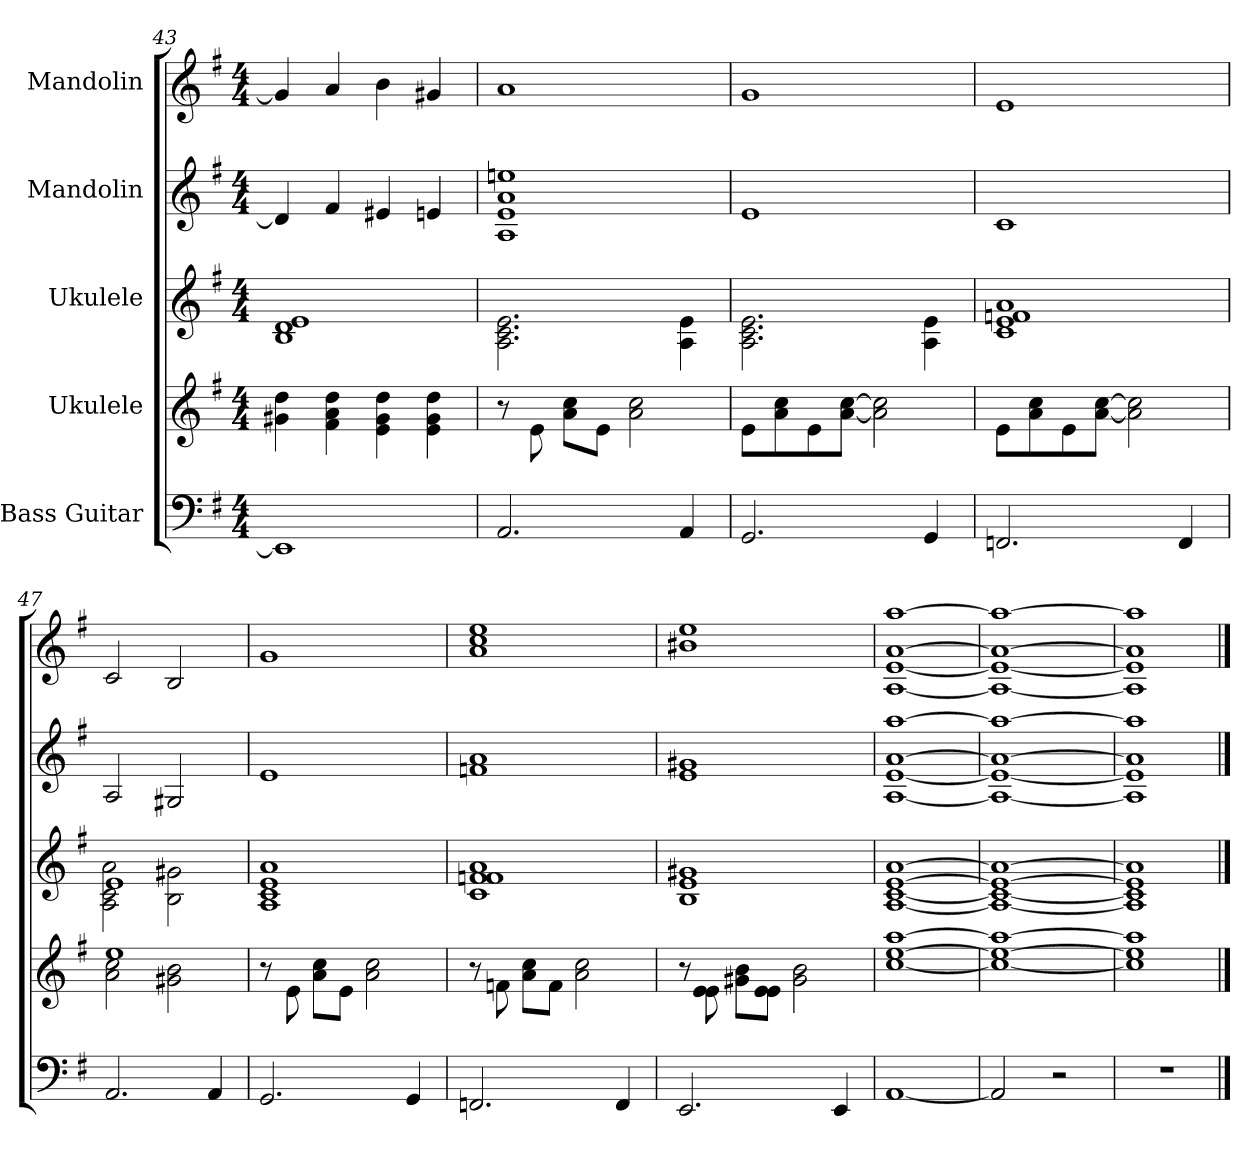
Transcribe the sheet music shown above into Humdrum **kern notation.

**kern	**kern	**kern	**kern	**kern
*part5	*part4	*part3	*part2	*part1
*staff5	*staff4	*staff3	*staff2	*staff1
*I"Bass Guitar	*I"Ukulele	*I"Ukulele	*I"Mandolin	*I"Mandolin
*	*	*	*clefG2	*clefG2
*k[f#]	*k[f#]	*k[f#]	*k[f#]	*k[f#]
*e:	*e:	*e:	*e:	*e:
*M4/4	*M4/4	*M4/4	*M4/4	*M4/4
=43	=43	=43	=43	=43
1EEi]	4g#i\ 4ddi	1Bi 1di 1ei	4di/]	4g#i/]
.	4f#i\ 4ai 4ddi	.	4f#i/	4ai/
.	4ei\ 4g#i 4ddi	.	4e#Xi/	4bi\
.	4ei\ 4g#i 4ddi	.	4eni/	4g#Xi/
!!LO:LB:g=z
=44	=44	=44	=44	=44
2.AAi/	8r	2.Ai\ 2.ci 2.ei	1Ai 1ei 1ai 1eeni	1ai
.	8ei\	.	.	.
.	8ai\ 8cciL	.	.	.
.	8ei\J	.	.	.
.	2ai\ 2cci	.	.	.
4AAi/	.	4Ai\ 4ei	.	.
=45	=45	=45	=45	=45
2.GGi/	8ei\L	2.Ai\ 2.ci 2.ei	1ei	1gi
.	8ai\ 8cci	.	.	.
.	8ei\	.	.	.
.	[8ai\ [8cciJ	.	.	.
.	2ai\] 2cci]	.	.	.
4GGi/	.	4Ai\ 4ei	.	.
=46	=46	=46	=46	=46
2.FFni/	8ei\L	1ci 1ei 1fi 1ai	1ci	1ei
.	8ai\ 8cci	.	.	.
.	8ei\	.	.	.
.	[8ai\ [8cciJ	.	.	.
.	2ai\] 2cci]	.	.	.
4FFi/	.	.	.	.
=47	=47	=47	=47	=47
*	*^	*^	*	*
2.AAi/	1eei	2ai\ 2cci	1ei	2Ai\ 2ci 2ai	2Ai/	2ci/
.	.	2g#i\ 2bi	.	2Bi\ 2g#i	2G#Xi/	2Bi/
4AAi/	.	.	.	.	.	.
*	*v	*v	*	*	*	*
*	*	*v	*v	*	*
=48	=48	=48	=48	=48
2.GGi/	8r	1Ai 1ci 1ei 1ai	1ei	1gi
.	8ei\	.	.	.
.	8ai\ 8cciL	.	.	.
.	8ei\J	.	.	.
.	2ai\ 2cci	.	.	.
4GGi/	.	.	.	.
!!LO:PB:g=z
=49	=49	=49	=49	=49
2.FFni/	8r	1ci 1fi 1fi 1ai	1fni 1ai	1ai 1cci 1eei
.	8fi\	.	.	.
.	8ai\ 8cciL	.	.	.
.	8fi\J	.	.	.
.	2ai\ 2cci	.	.	.
4FFi/	.	.	.	.
=50	=50	=50	=50	=50
2.EEi/	8r	1Bi 1ei 1g#i	1ei 1g#Xi	1b#Xi 1eei
.	8ei\ 8ei	.	.	.
.	8g#i\ 8biL	.	.	.
.	8ei\ 8eiJ	.	.	.
.	2g#i\ 2bi	.	.	.
4EEi/	.	.	.	.
=51	=51	=51	=51	=51
[1AAi	[1cci [1eei [1aai	[1Ai [1ci [1ei [1ai	[1Ai [1ei [1ai [1aai	[1Ai [1ei [1ai [1aai
=52	=52	=52	=52	=52
2AAi/]	1cci_ 1eei_ 1aai_	1Ai_ 1ci_ 1ei_ 1ai_	1Ai_ 1ei_ 1ai_ 1aai_	1Ai_ 1ei_ 1ai_ 1aai_
2r	.	.	.	.
=53	=53	=53	=53	=53
1r	1cci] 1eei] 1aai]	1Ai] 1ci] 1ei] 1ai]	1Ai] 1ei] 1ai] 1aai]	1Ai] 1ei] 1ai] 1aai]
==	==	==	==	==
*-	*-	*-	*-	*-
